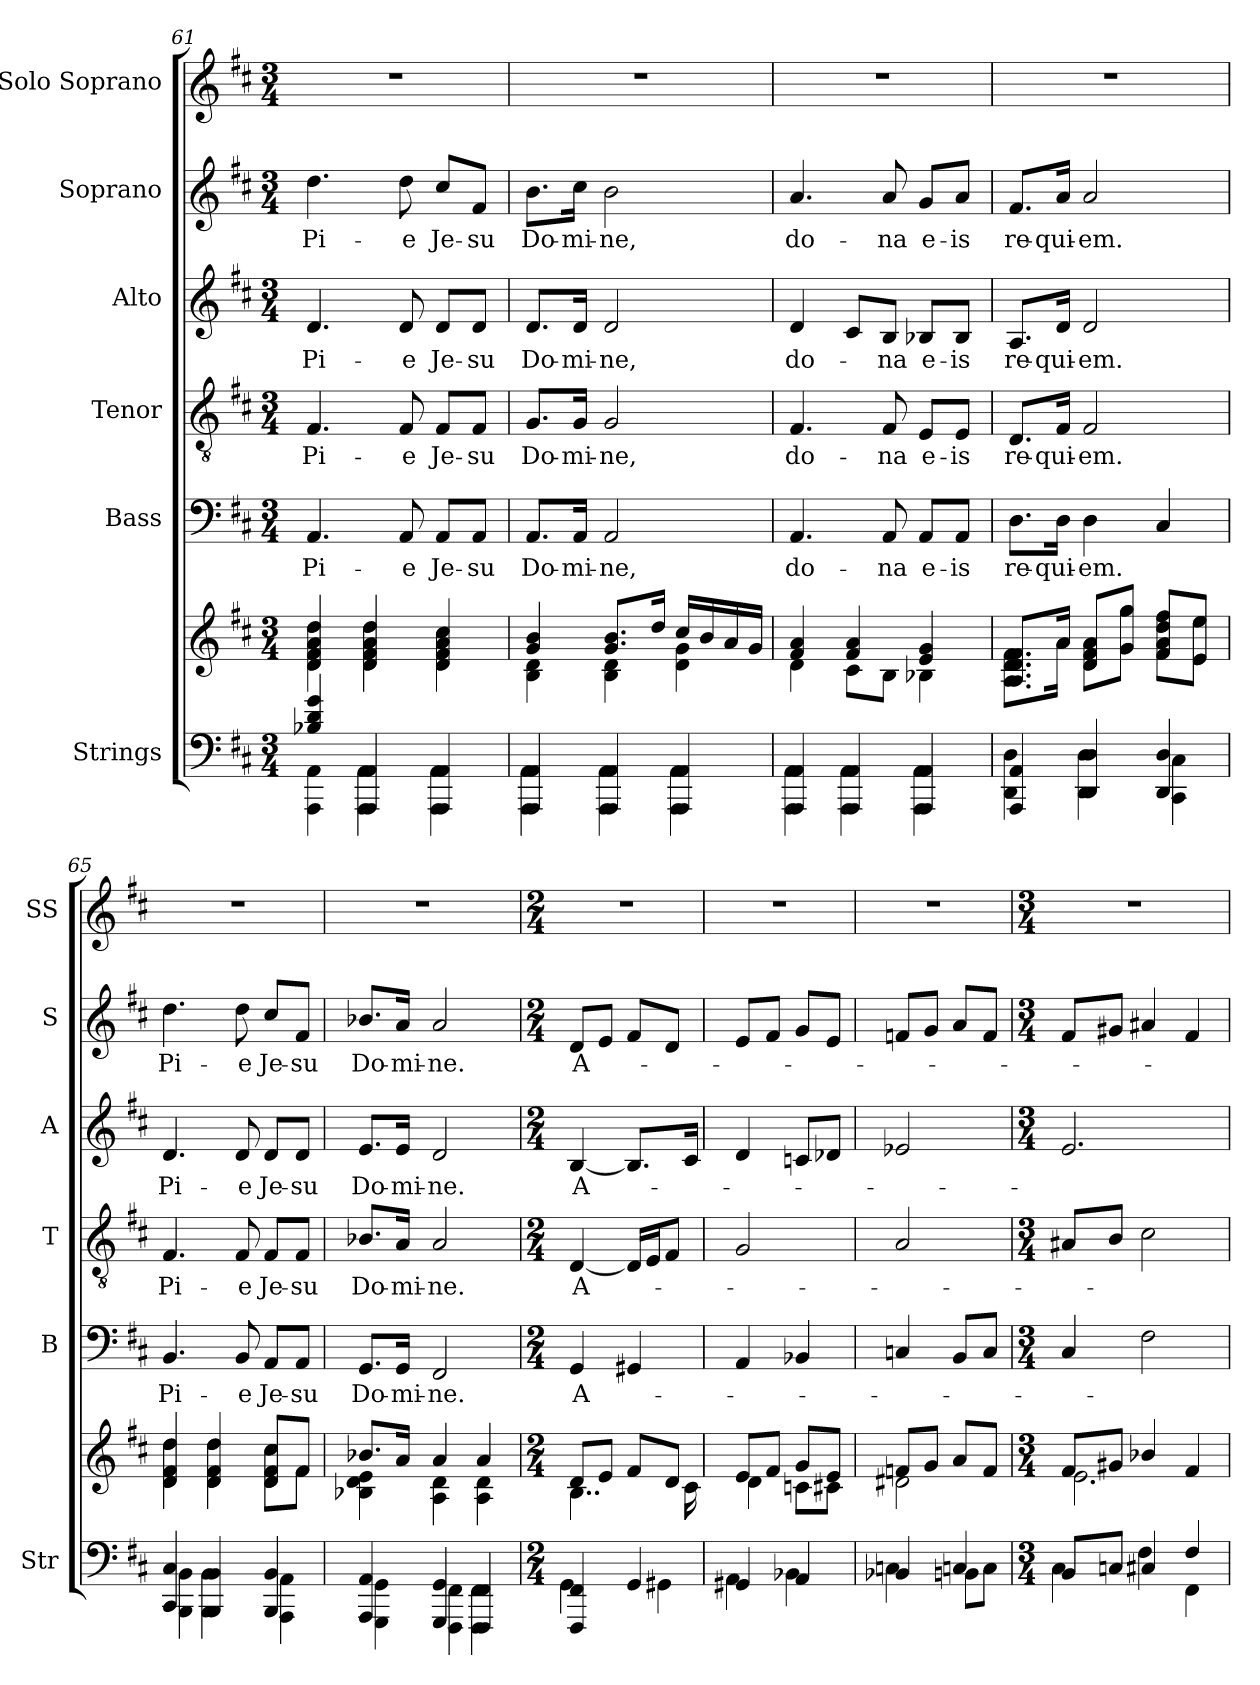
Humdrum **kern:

**kern	**kern	**kern	**text	**kern	**text	**kern	**text	**kern	**text	**kern
*part6	*part6	*part5	*part5	*part4	*part4	*part3	*part3	*part2	*part2	*part1
*staff7	*staff6	*staff5	*staff5	*staff4	*staff4	*staff3	*staff3	*staff2	*staff2	*staff1
*I"Strings	*	*I"Bass	*	*I"Tenor	*	*I"Alto	*	*I"Soprano	*	*I"Solo Soprano
*I'Str	*	*I'B	*	*I'T	*	*I'A	*	*I'S	*	*I'SS
*clefF4	*clefG2	*clefF4	*	*clefGv2	*	*clefG2	*	*clefG2	*	*clefG2
*k[f#c#]	*k[f#c#]	*k[f#c#]	*	*k[f#c#]	*	*k[f#c#]	*	*k[f#c#]	*	*k[f#c#]
*M3/4	*M3/4	*M3/4	*	*M3/4	*	*M3/4	*	*M3/4	*	*M3/4
=61	=61	=61	=61	=61	=61	=61	=61	=61	=61	=61
*^	*^	*	*	*	*	*	*	*	*	*
!	!	!	!	!	!LO:LY:b	!	!LO:LY:b	!	!LO:LY:b	!	!LO:LY:b	!LO:N:vis=2
4B-X/ 4d/ 4g/	4AAA\ 4AA\	4d/ 4f#/ 4a/ 4dd/	4d\ 4f#\ 4a\ 4dd\	4.AA	Pi-	4.F#	Pi-	4.d	Pi-	4.dd	Pi-	2.r
4AAA/ 4AA/	4AAA\ 4AA\	4d/ 4f#/ 4a/ 4dd/	4d\ 4f#\ 4a\ 4dd\	.	.	.	.	.	.	.	.	.
!	!	!	!	!	!LO:LY:b	!	!LO:LY:b	!	!LO:LY:b	!	!LO:LY:b	!
.	.	.	.	8AA	-e	8F#	-e	8d	-e	8dd	-e	.
!	!	!	!	!	!LO:LY:b	!	!LO:LY:b	!	!LO:LY:b	!	!LO:LY:b	!
4AAA/ 4AA/	4AAA\ 4AA\	4d/ 4f#/ 4a/ 4cc#/	4d\ 4f#\ 4a\ 4cc#\	8AAL	Je-	8F#L	Je-	8dL	Je-	8cc#L	Je-	.
!	!	!	!	!	!LO:LY:b	!	!LO:LY:b	!	!LO:LY:b	!	!LO:LY:b	!
.	.	.	.	8AAJ	-su	8F#J	-su	8dJ	-su	8f#J	-su	.
=62	=62	=62	=62	=62	=62	=62	=62	=62	=62	=62	=62	=62
!	!	!	!	!	!LO:LY:b	!	!LO:LY:b	!	!LO:LY:b	!	!LO:LY:b	!LO:N:vis=2
4AAA/ 4AA/	4AAA\ 4AA\	4g/ 4b/	4B\ 4d\	8.AAL	Do-	8.GL	Do-	8.dL	Do-	8.bL	Do-	2.r
!	!	!	!	!	!LO:LY:b	!	!LO:LY:b	!	!LO:LY:b	!	!LO:LY:b	!
.	.	.	.	16AAJk	-mi-	16GJk	-mi-	16dJk	-mi-	16cc#Jk	-mi-	.
!	!	!	!	!	!LO:LY:b	!	!LO:LY:b	!	!LO:LY:b	!	!LO:LY:b	!
4AAA/ 4AA/	4AAA\ 4AA\	8.g/ 8.b/L	4B\ 4d\	2AA	-ne,	2G	-ne,	2d	-ne,	2b	-ne,	.
.	.	16dd/Jk	.	.	.	.	.	.	.	.	.	.
4AAA/ 4AA/	4AAA\ 4AA\	16cc#/LL	4d\ 4g\	.	.	.	.	.	.	.	.	.
.	.	16b/	.	.	.	.	.	.	.	.	.	.
.	.	16a/	.	.	.	.	.	.	.	.	.	.
.	.	16g/JJ	.	.	.	.	.	.	.	.	.	.
=63	=63	=63	=63	=63	=63	=63	=63	=63	=63	=63	=63	=63
!	!	!	!	!	!LO:LY:b	!	!LO:LY:b	!	!LO:LY:b	!	!LO:LY:b	!LO:N:vis=2
4AAA/ 4AA/	4AAA\ 4AA\	4f#/ 4a/	4d\	4.AA	do-	4.F#	do-	4d	do-	4.a	do-	2.r
4AAA/ 4AA/	4AAA\ 4AA\	4f#/ 4a/	8c#\L	.	.	.	.	8c#L	.	.	.	.
!	!	!	!	!	!LO:LY:b	!	!LO:LY:b	!	!LO:LY:b	!	!LO:LY:b	!
.	.	.	8B\J	8AA	-na	8F#	-na	8BJ	-na	8a	-na	.
!	!	!	!	!	!LO:LY:b	!	!LO:LY:b	!	!LO:LY:b	!	!LO:LY:b	!
4AAA/ 4AA/	4AAA\ 4AA\	4e/ 4g/	4B-X\	8AAL	e-	8EL	e-	8B-XL	e-	8gL	e-	.
!	!	!	!	!	!LO:LY:b	!	!LO:LY:b	!	!LO:LY:b	!	!LO:LY:b	!
.	.	.	.	8AAJ	-is	8EJ	-is	8B-J	-is	8aJ	-is	.
=64	=64	=64	=64	=64	=64	=64	=64	=64	=64	=64	=64	=64
!	!	!	!	!	!LO:LY:b	!	!LO:LY:b	!	!LO:LY:b	!	!LO:LY:b	!LO:N:vis=2
4AAA/ 4AA/	4DD\ 4D\	8.A/ 8.d/ 8.f#/L	8.A\ 8.d\ 8.f#\L	8.DL	re-	8.DL	re-	8.AL	re-	8.f#L	re-	2.r
!	!	!	!	!	!LO:LY:b	!	!LO:LY:b	!	!LO:LY:b	!	!LO:LY:b	!
.	.	16a/Jk	16a\Jk	16DJk	-qui-	16F#Jk	-qui-	16dJk	-qui-	16aJk	-qui-	.
!	!	!	!	!	!	!	!LO:LY:b	!	!LO:LY:b	!	!LO:LY:b	!
4DD/ 4D/	4DD\ 4D\	8d/ 8f#/ 8a/L	8d\ 8f#\ 8a\L	4D	-em.	2F#	-em.	2d	-em.	2a	-em.	.
.	.	8g/ 8gg/J	8g\ 8gg\J	.	.	.	.	.	.	.	.	.
4DD/ 4D/	4CC#\ 4C#\	8f#/ 8a/ 8dd/ 8ff#/L	8f#\ 8a\ 8dd\ 8ff#\L	4C#	.	.	.	.	.	.	.	.
.	.	8e/ 8ee/J	8e\ 8ee\J	.	.	.	.	.	.	.	.	.
=65	=65	=65	=65	=65	=65	=65	=65	=65	=65	=65	=65	=65
!	!	!	!	!	!LO:LY:b	!	!LO:LY:b	!	!LO:LY:b	!	!LO:LY:b	!LO:N:vis=2
4CC#/ 4C#/	4BBB\ 4BB\	4d/ 4f#/ 4dd/	4d\ 4f#\ 4dd\	4.BB	Pi-	4.F#	Pi-	4.d	Pi-	4.dd	Pi-	2.r
4BBB/ 4BB/	4BBB\ 4BB\	4d/ 4f#/ 4dd/	4d\ 4f#\ 4dd\	.	.	.	.	.	.	.	.	.
!	!	!	!	!	!LO:LY:b	!	!LO:LY:b	!	!LO:LY:b	!	!LO:LY:b	!
.	.	.	.	8BB	-e	8F#	-e	8d	-e	8dd	-e	.
!	!	!	!	!	!LO:LY:b	!	!LO:LY:b	!	!LO:LY:b	!	!LO:LY:b	!
4BBB/ 4BB/	4AAA\ 4AA\	8d/ 8f#/ 8cc#/L	8d\ 8f#\ 8cc#\L	8AAL	Je-	8F#L	Je-	8dL	Je-	8cc#L	Je-	.
!	!	!	!	!	!LO:LY:b	!	!LO:LY:b	!	!LO:LY:b	!	!LO:LY:b	!
.	.	8f#/J	8f#\J	8AAJ	-su	8F#J	-su	8dJ	-su	8f#J	-su	.
=66	=66	=66	=66	=66	=66	=66	=66	=66	=66	=66	=66	=66
!	!	!	!	!	!LO:LY:b	!	!LO:LY:b	!	!LO:LY:b	!	!LO:LY:b	!LO:N:vis=2
4AAA/ 4AA/	4GGG\ 4GG\	8.b-X/L	4B-X\ 4d\ 4e\	8.GGL	Do-	8.B-XL	Do-	8.eL	Do-	8.b-XL	Do-	2.r
!	!	!	!	!	!LO:LY:b	!	!LO:LY:b	!	!LO:LY:b	!	!LO:LY:b	!
.	.	16a/Jk	.	16GGJk	-mi-	16AJk	-mi-	16eJk	-mi-	16aJk	-mi-	.
!	!	!	!	!	!LO:LY:b	!	!LO:LY:b	!	!LO:LY:b	!	!LO:LY:b	!
4GGG/ 4GG/	4FFF#\ 4FF#\	4a/	4A\ 4d\	2FF#	-ne.	2A	-ne.	2d	-ne.	2a	-ne.	.
4FFF#/ 4FF#/	4FFF#\ 4FF#\	4a/	4A\ 4d\	.	.	.	.	.	.	.	.	.
=67	=67	=67	=67	=67	=67	=67	=67	=67	=67	=67	=67	=67
*M2/4	*	*M2/4	*	*M2/4	*	*M2/4	*	*M2/4	*	*M2/4	*	*M2/4
!	!	!	!	!	!LO:LY:b	!	!LO:LY:b	!	!LO:LY:b	!	!LO:LY:b	!
4FFF#/ 4FF#/	4GG\	8d/L	4..B\	4GG	A-	[4D	A-	[4B	A-	8dL	A-	2r
.	.	8e/J	.	.	.	.	.	.	.	8eJ	.	.
4GG/	4GG#X\	8f#/L	.	4GG#X	.	16DLL]	.	8.BL]	.	8f#L	.	.
.	.	.	.	.	.	16EJ	.	.	.	.	.	.
.	.	8d/J	.	.	.	8F#J	.	.	.	8dJ	.	.
.	.	.	16c#\	.	.	.	.	16c#Jk	.	.	.	.
=68	=68	=68	=68	=68	=68	=68	=68	=68	=68	=68	=68	=68
4GG#X/	4AA\	8e/L	4d\	4AA	.	2G	.	4d	.	8eL	.	2r
.	.	8f#/J	.	.	.	.	.	.	.	8f#J	.	.
4AA/	4BB-X\	8g/L	8cn\L	4BB-X	.	.	.	8cnL	.	8gL	.	.
.	.	8e/J	8c#X\J	.	.	.	.	8d-XJ	.	8eJ	.	.
=69	=69	=69	=69	=69	=69	=69	=69	=69	=69	=69	=69	=69
4BB-X/	4Cn\	8fn/L	2d#X\	4Cn	.	2A	.	2e-X	.	8fnL	.	2r
.	.	8g/J	.	.	.	.	.	.	.	8gJ	.	.
4Cn/	8BB\L	8a/L	.	8BBL	.	.	.	.	.	8aL	.	.
.	8C\J	8f/J	.	8CJ	.	.	.	.	.	8fJ	.	.
=70	=70	=70	=70	=70	=70	=70	=70	=70	=70	=70	=70	=70
*M3/4	*	*M3/4	*	*M3/4	*	*M3/4	*	*M3/4	*	*M3/4	*	*M3/4
!	!	!	!	!	!	!	!	!	!	!	!	!LO:N:vis=2
8BB/L	4C#\	8f#/L	2.e\	4C#	.	8A#XL	.	2.e	.	8f#L	.	2.r
8Cn/J	.	8g#X/J	.	.	.	8BJ	.	.	.	8g#XJ	.	.
4C#X/	4F#\	4b-X/	.	2F#	.	2c#	.	.	.	4a#X	.	.
4F#/	4FF#\	4f#/	.	.	.	.	.	.	.	4f#	.	.
*v	*v	*	*	*	*	*	*	*	*	*	*	*
*	*v	*v	*	*	*	*	*	*	*	*	*
=	=	=	=	=	=	=	=	=	=	=
*-	*-	*-	*-	*-	*-	*-	*-	*-	*-	*-
